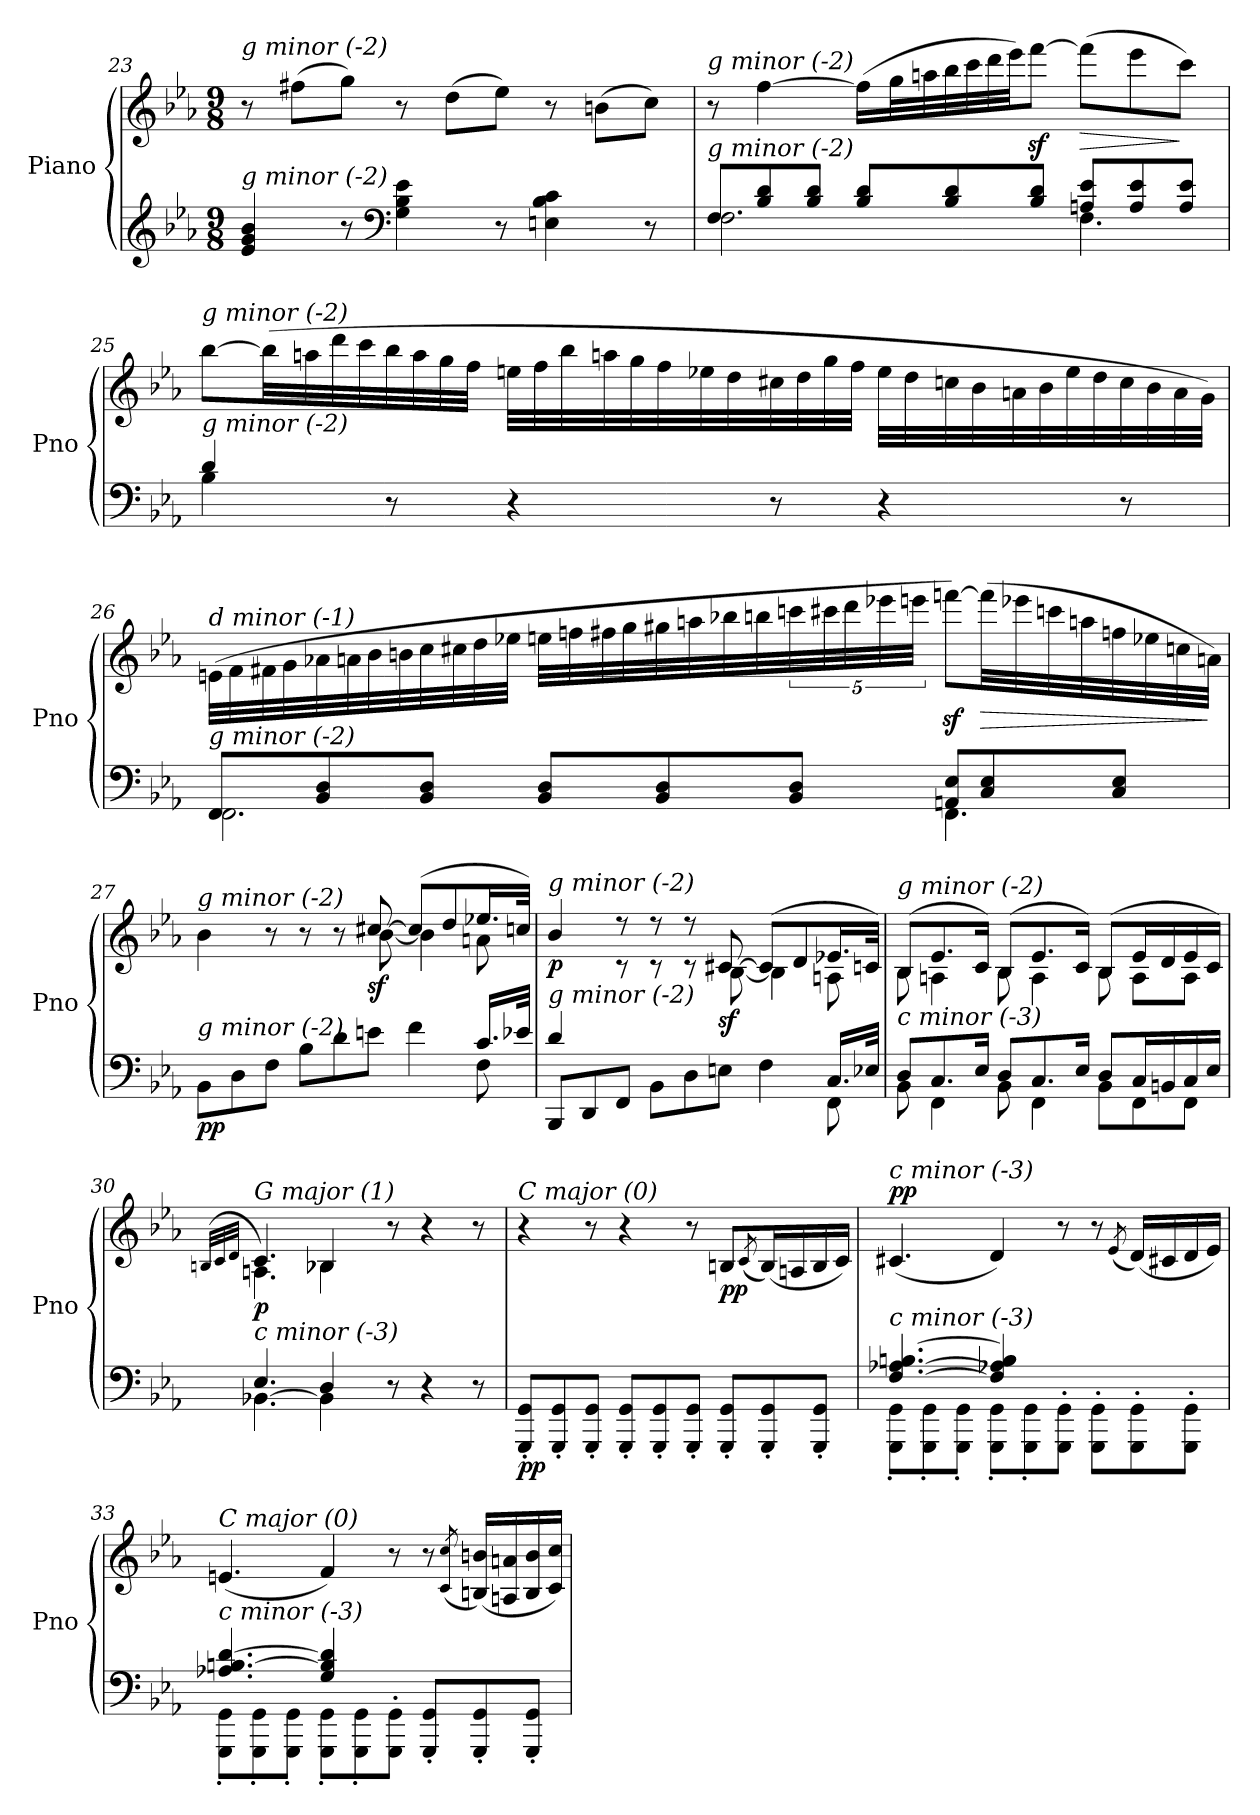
**kern	**kern	**dynam
*part1	*part1	*part1
*staff2	*staff1	*staff1/2
*I"Piano	*	*
*I'Pno	*	*
*clefG2	*clefG2	*
*k[b-e-a-]	*k[b-e-a-]	*
*M9/8	*M9/8	*
=23	=23	=23
!	!LO:TX:i:t=g minor (-2)	!
!LO:TX:i:t=g minor (-2)	!	!
4e-/ 4g/ 4b-/	8r	.
.	(8ff#X\L	.
8r	8gg\J)	.
*clefF4	*	*
4G\ 4B-\ 4e-\	8r	.
.	(8dd\L	.
8r	8ee-\J)	.
4En\ 4B-\ 4c\	8r	.
.	(8bn\L	.
8r	8cc\J)	.
=24	=24	=24
*^	*	*
!	!	!LO:TX:i:t=g minor (-2)	!
!LO:TX:i:t=g minor (-2)	!	!	!
!	!	!	!LO:DY:b
8F/L	2.F\	8r	other-dynamics
8B-/ 8d/	.	[4ff\	.
8B-/ 8d/J	.	.	.
8B-/ 8d/L	.	(16ff\LL]	.
.	.	32gg\L	.
.	.	32aan\	.
8B-/ 8d/	.	32bb-\	.
.	.	32ccc\	.
.	.	32ddd\	.
.	.	32eee-\JJ)	.
8B-/ 8d/J	.	[8fffz<\J	.
!	!	!	!LO:HP:b
8An/ 8e-/L	4.F\	(8fff\L]	>
8A/ 8e-/	.	8eee-\	.
8A/ 8e-/J	.	8ccc\J)	]
!!LO:LB:g=z
=25	=25	=25	=25
*	*	*^	*
!	!	!LO:TX:i:t=g minor (-2)	!	!
!LO:TX:i:t=g minor (-2)	!	!	!	!
4d/	4B-\	[8bb-\L	4ryy	.
.	.	(32bb-\LL]	.	.
.	.	32aan\	.	.
.	.	32ddd\	.	.
.	.	32ccc\	.	.
8r	2..ryy	32bb-\	2..ryy	.
.	.	32aa\	.	.
.	.	32gg\	.	.
.	.	32ff\JJJ	.	.
4r	.	32een\LLL	.	.
.	.	32ff\	.	.
.	.	32bb-\	.	.
.	.	32aan\	.	.
.	.	32gg\	.	.
.	.	32ff\	.	.
.	.	32ee-X\	.	.
.	.	32dd\	.	.
8r	.	32cc#X\	.	.
.	.	32dd\	.	.
.	.	32gg\	.	.
.	.	32ff\JJJ	.	.
4r	.	32ee-\LLL	.	.
.	.	32dd\	.	.
.	.	32ccn\	.	.
.	.	32b-\	.	.
.	.	32an\	.	.
.	.	32b-\	.	.
.	.	32ee-\	.	.
.	.	32dd\	.	.
8r	.	32cc\	.	.
.	.	32b-\	.	.
.	.	32a\	.	.
.	.	32g\JJJ)	.	.
*	*	*v	*v	*
!!LO:LB:g=z
=26	=26	=26	=26
!	!	!LO:TX:i:t=d minor (-1)	!
!LO:TX:i:t=g minor (-2)	!	!	!
!	!	!	!LO:DY:b
8FF/L	2.FF\	(32en\LLL	other-dynamics
.	.	32f\	.
.	.	32f#X\	.
.	.	32g\	.
8BB-/ 8D/	.	32a-X\	.
.	.	32an\	.
.	.	32b-\	.
.	.	32bn\	.
8BB-/ 8D/J	.	32cc\	.
.	.	32cc#X\	.
.	.	32dd\	.
.	.	32ee-X\JJJ	.
8BB-/ 8D/L	.	32een\LLL	.
.	.	32ffn\	.
.	.	32ff#X\	.
.	.	32gg\	.
8BB-/ 8D/	.	32gg#Xi\	.
.	.	32aan\	.
.	.	32bb-X\	.
.	.	32bbn\	.
8BB-/ 8D/J	.	40cccn\	.
.	.	40ccc#X\	.
.	.	40ddd\	.
.	.	40eee-X\	.
.	.	40eeen\JJJ	.
8AAn/ 8E-/L	4.FF\	[8fffnz<\L)	.
!	!	!	!LO:HP:b
8C/ 8E-/	.	(32fff\LL]	>
.	.	32eee-X\	.
.	.	32cccn\	.
.	.	32aan\	.
8C/ 8E-/J	.	32ffn\	.
.	.	32ee-X\	.
.	.	32ccn\	.
.	.	32an\JJJ)	]
!!LO:PB:g=z
=27	=27	=27	=27
*	*^	*^	*
*	*	*	*	*^	*
!	!	!	!LO:TX:i:t=g minor (-2)	!	!	!
!LO:TX:i:t=g minor (-2)	!	!	!	!	!	!
!	!	!	!	!	!	!LO:DY:b=2
!	!	!	!	!	!	!LO:DY:n=1:b
2ryy	8BB-\L	1ryy	4b-\	2ryy	1ryy	p p
.	8D\	.	.	.	.	.
.	8F\J	.	8r	.	.	.
.	8B-\L	.	8r	.	.	.
8ryy	8d\	.	8r	8ryy	.	.
!	!	!	!	!	!	!LO:DY:n=2:b
2ryy	8en\J	.	[8cc#X/	[8b-\	.	sf
.	4f\	.	(>8cc#/L]	4b-\]	.	.
.	.	.	8dd/	.	.	.
.	16.c/LL	8F\	16.ee-X/L	8an\	8ryy	.
.	32e-X/JJk	.	32ccn/JJk)	.	.	.
=28	=28	=28	=28	=28	=28	=28
!	!	!	!LO:TX:i:t=g minor (-2)	!	!	!
!LO:TX:i:t=g minor (-2)	!	!	!	!	!	!
!	!	!	!	!	!	!LO:DY:b
4d/	8BBB-/L	1ryy	4b-/	4ryy	1ryy	p
.	8DD/	.	.	.	.	.
2..ryy	8FF/J	.	8r	8r	.	.
.	8BB-\L	.	8r	8r	.	.
.	8D\	.	8r	8r	.	.
!	!	!	!	!	!	!LO:DY:b
.	8En\J	.	[8c#X/	[8B-\	.	sf
.	4F\	.	(8c#/L]	4B-\]	.	.
.	.	.	8d/	.	.	.
.	16.C/LL	8FF\	16.e-X/L	8An\	8ryy	.
.	32E-X/JJk	.	32cn/JJk)	.	.	.
*	*v	*v	*	*	*	*
*	*	*	*v	*v	*
=29	=29	=29	=29	=29
!	!	!LO:TX:i:t=g minor (-2)	!	!
!LO:TX:i:t=c minor (-3)	!	!	!	!
8D/L	8BB-\	(8B-/L	8B-\	.
8.C/	4FF\	8.e-/	4An\	.
16E-/Jk	.	16c/Jk)	.	.
8D/L	8BB-\	(8B-/L	8B-\	.
8.C/	4FF\	8.e-/	4A\	.
16E-/Jk	.	16c/Jk)	.	.
8D/L	8BB-\L	(8B-/L	8B-\	.
!	!	!	!	!LO:DY:b
16C/L	8FF\	16e-/L	8A\L	other-dynamics
16BBn/	.	16d/	.	.
16C/	8FF\J	16e-/	8A\J	.
16E-/JJ	.	16c/JJ)	.	.
*v	*v	*	*	*
*	*v	*v	*
!!LO:LB:g=z
=30	=30	=30
.	(>32qBn/LLL	.
.	32qc/	.
.	32qd/JJJ	.
*^	*^	*
*	*^	*	*^	*
!	!	!	!LO:TX:i:t=G major (1)	!	!	!
!LO:TX:i:t=c minor (-3)	!	!	!	!	!	!
!	!	!	!	!	!	!LO:DY:b
2ryy	4.E-/	[4.BB-X\	4.c/)	4.An\	2ryy	p
.	4D/	4BB-\]	4B-X/	4B-\	.	.
8ryy	.	.	.	.	8ryy	.
2ryy	8r	2ryy	8r	2ryy	2ryy	.
.	4r	.	4r	.	.	.
.	8r	.	8r	.	.	.
*	*v	*v	*	*	*	*
*	*	*v	*v	*v	*
!!LO:LB:g=z
=31	=31	=31	=31
!	!	!LO:TX:i:t=C major (0)	!
!LO:TX:i:t=c minor (-3)	!	!	!
!	!	!	!LO:DY:b=2
*v	*v	*	*
8GGG/' 8GG/'L	4r	pp
8GGG/' 8GG/'	.	.
8GGG/' 8GG/'J	8r	.
8GGG/' 8GG/'L	4r	.
8GGG/' 8GG/'	.	.
8GGG/' 8GG/'J	8r	.
!	!	!LO:DY:b
8GGG/' 8GG/'L	8Bn/L	pp
.	(8qc/	.
8GGG/' 8GG/'	(16B/L)	.
.	16An/	.
8GGG/' 8GG/'J	16B/	.
.	16c/JJ)	.
=32	=32	=32
*^	*^	*
!	!	!LO:TX:i:t=c minor (-3)	!	!
!LO:TX:i:t=c minor (-3)	!	!	!	!
!	!	!	!	!LO:DY:a
[4.F/ [4.A-X/ [4.Bn/	8GGG\' 8GG\'L	(>4.c#X/	2ryy	pp
.	8GGG\' 8GG\'	.	.	.
.	8GGG\' 8GG\'J	.	.	.
4F/] 4A-X/] 4Bn/]	8GGG\' 8GG\'L	4d/)	.	.
.	8GGG\' 8GG\'	.	8ryy	.
2ryy	8GGG\' 8GG\'J	8r	2ryy	.
.	8GGG\' 8GG\'L	8r	.	.
.	.	(8qe-/	.	.
.	8GGG\' 8GG\'	(16d/LL)	.	.
.	.	16c#X/	.	.
.	8GGG\' 8GG\'J	16d/	.	.
.	.	16e-/JJ)	.	.
=33	=33	=33	=33	=33
!	!	!LO:TX:i:t=C major (0)	!	!
!LO:TX:i:t=c minor (-3)	!	!	!	!
4.A-X/ [4.Bn/ [4.d/	8GGG\' 8GG\'L	(4.en/	2ryy	.
.	8GGG\' 8GG\'	.	.	.
.	8GGG\' 8GG\'J	.	.	.
4G/ 4B/] 4d/]	8GGG\' 8GG\'L	4f/)	.	.
.	8GGG\' 8GG\'	.	8ryy	.
2ryy	8GGG\' 8GG\'J	8r	2ryy	.
.	8GGG/' 8GG/'L	8r	.	.
.	.	(8qc/ 8qcc/	.	.
!	!	!	!	!LO:DY:b
.	8GGG/' 8GG/'	(16Bn/ 16bn/LL)	.	other-dynamics
.	.	16An/ 16an/	.	.
.	8GGG/' 8GG/'J	16B/ 16b/	.	.
.	.	16c/ 16cc/JJ)	.	.
*v	*v	*	*	*
*	*v	*v	*
=	=	=
*-	*-	*-
